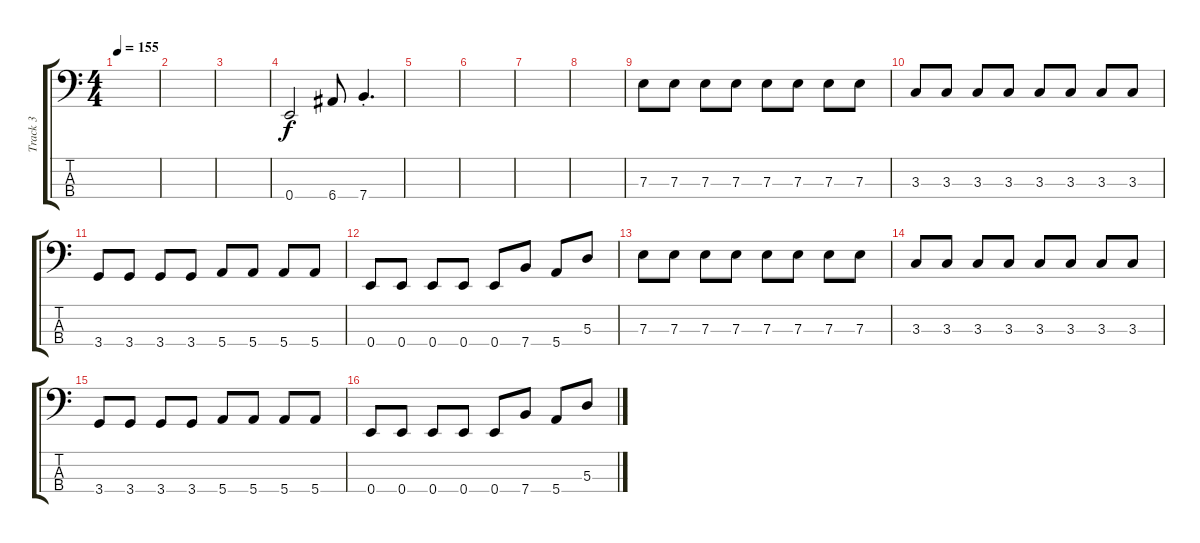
\track ("Track 3" "Track 3") {instrument electricbassfinger}
\staff {score tabs}
\tuning (G2 D2 A1 E1) {hide}
\ts (4 4)
\tempo 155
\clef f4
\ks c
|
|
|
0.4.2 6.4.8 7.4{st}.4{d} |
|
|
|
|
7.3.8 7.3.8 7.3.8 7.3.8 7.3.8 7.3.8 7.3.8 7.3.8 |
3.3.8 3.3.8 3.3.8 3.3.8 3.3.8 3.3.8 3.3.8 3.3.8 |
3.4.8 3.4.8 3.4.8 3.4.8 5.4.8 5.4.8 5.4.8 5.4.8 |
0.4.8 0.4.8 0.4.8 0.4.8 0.4.8 7.4.8 5.4.8 5.3.8 |
7.3.8 7.3.8 7.3.8 7.3.8 7.3.8 7.3.8 7.3.8 7.3.8 |
3.3.8 3.3.8 3.3.8 3.3.8 3.3.8 3.3.8 3.3.8 3.3.8 |
3.4.8 3.4.8 3.4.8 3.4.8 5.4.8 5.4.8 5.4.8 5.4.8 |
0.4.8 0.4.8 0.4.8 0.4.8 0.4.8 7.4.8 5.4.8 5.3.8
